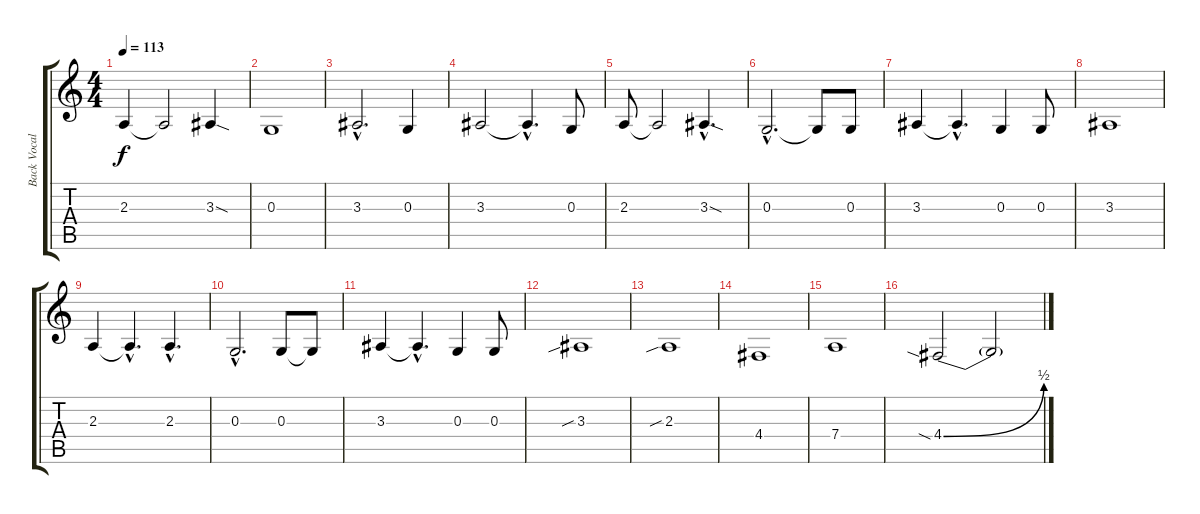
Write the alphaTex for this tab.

\track ("Back Vocal" "Back Vocal") {instrument englishhorn}
\staff {score tabs}
\tuning (E4 B3 G3 D3 A2 E2) {hide}
\ts (4 4)
\tempo 113
\clef g2
\ks c
2.3.4{dy f} 2.3{t}.2 3.3{sod}.4 |
0.3.1 |
3.3{hac}.2{d} 0.3.4 |
3.3.2 3.3{hac t}.4{d} 0.3.8 |
2.3.8 2.3{t}.2 3.3{sod hac}.4{d} |
0.3{hac}.2{d} 0.3{t}.8 0.3.8 |
3.3.4 3.3{hac t}.4{d} 0.3.4 0.3.8 |
3.3.1 |
2.3.4 2.3{hac t}.4{d} 2.3{hac}.4{d} |
0.3{hac}.2{d} 0.3.8 0.3{t}.8 |
3.3.4 3.3{hac t}.4{d} 0.3.4 0.3.8 |
3.3{sib}.1 |
2.3{sib}.1 |
4.4.1 |
7.4.1 |
4.4{be (bend 0 0 60 2) sia}.2 4.4{t}.2
